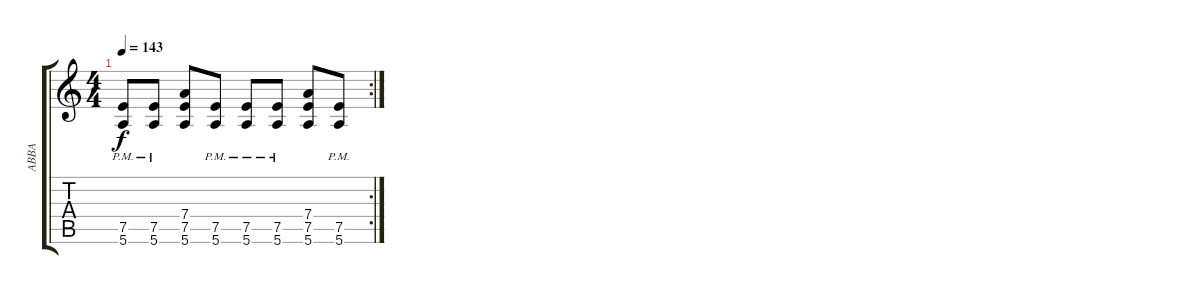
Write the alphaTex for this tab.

\track ("АВВА" "АВВА") {instrument overdrivenguitar}
\staff {score tabs}
\tuning (E4 B3 G3 D3 A2 E2) {hide}
\rc 2
\ts (4 4)
\tempo 143
\clef g2
\ks c
(7.5{pm} 5.6{pm}).8{dy f} (7.5{pm} 5.6{pm}).8 (7.4 7.5 5.6).8 (7.5{pm} 5.6{pm}).8 (7.5{pm} 5.6{pm}).8 (7.5{pm} 5.6{pm}).8 (7.4 7.5 5.6).8 (7.5{pm} 5.6{pm}).8
